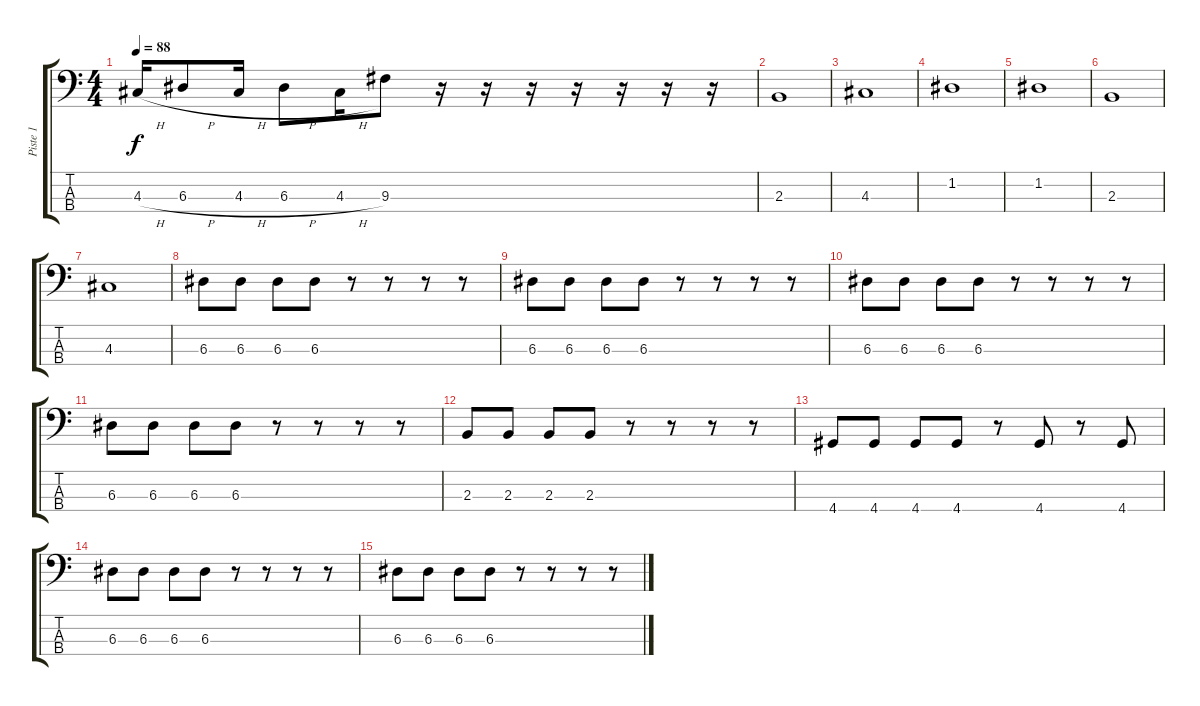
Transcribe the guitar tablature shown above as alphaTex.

\track ("Piste 1" "Piste 1") {instrument electricbasspick}
\staff {score tabs}
\tuning (G2 D2 A1 E1) {hide}
\ts (4 4)
\tempo 88
\clef f4
\ks c
4.3{h}.16{dy f} 6.3{h}.8 4.3{h}.16 6.3{h}.8 4.3{h}.16 9.3.8 r.16 r.16 r.16 r.16 r.16 r.16 r.16 |
2.3.1 |
4.3.1 |
1.2.1 |
1.2.1 |
2.3.1 |
4.3.1 |
6.3.8 6.3.8 6.3.8 6.3.8 r.8 r.8 r.8 r.8 |
6.3.8 6.3.8 6.3.8 6.3.8 r.8 r.8 r.8 r.8 |
6.3.8 6.3.8 6.3.8 6.3.8 r.8 r.8 r.8 r.8 |
6.3.8 6.3.8 6.3.8 6.3.8 r.8 r.8 r.8 r.8 |
2.3.8 2.3.8 2.3.8 2.3.8 r.8 r.8 r.8 r.8 |
4.4.8 4.4.8 4.4.8 4.4.8 r.8 4.4.8 r.8 4.4.8 |
6.3.8 6.3.8 6.3.8 6.3.8 r.8 r.8 r.8 r.8 |
6.3.8 6.3.8 6.3.8 6.3.8 r.8 r.8 r.8 r.8
